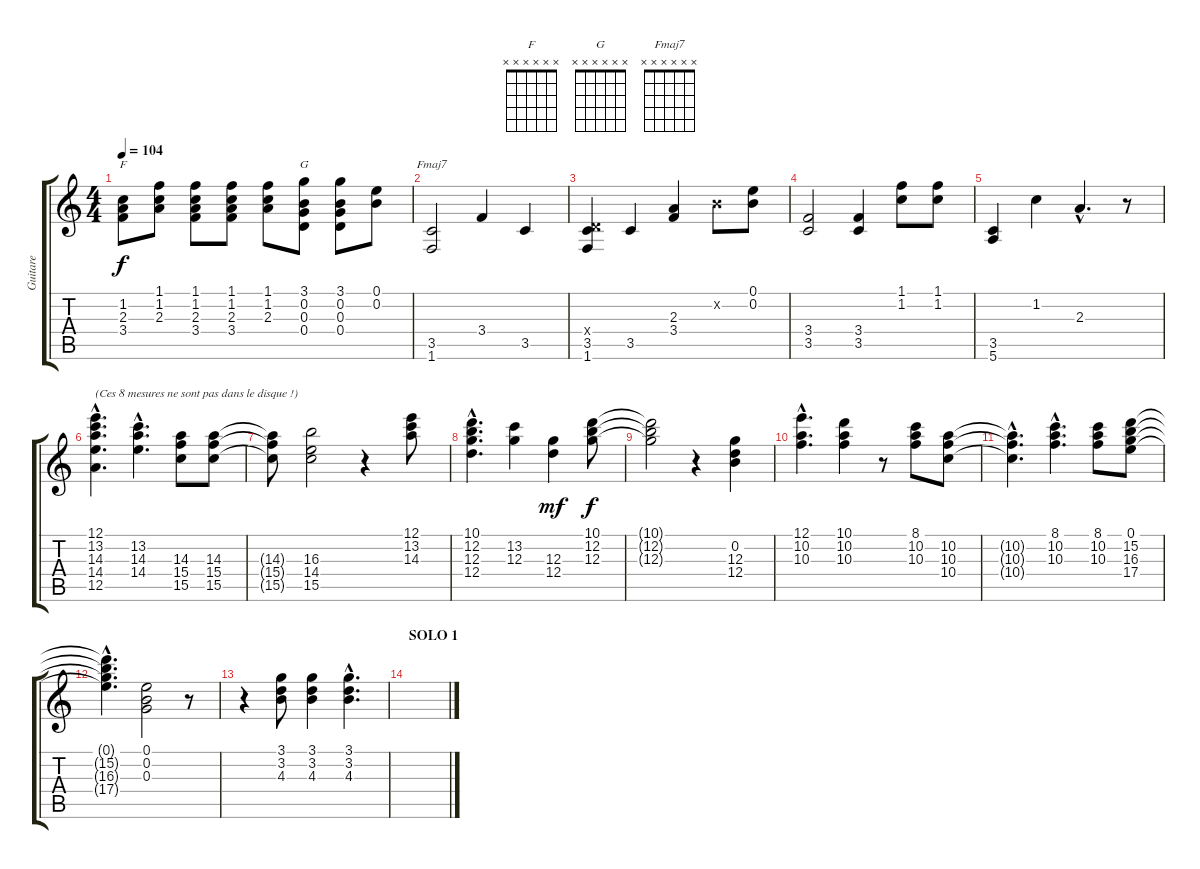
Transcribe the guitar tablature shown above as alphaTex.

\track ("Guitare" "Guitare") {instrument overdrivenguitar}
\staff {score tabs}
\tuning (E4 B3 G3 D3 A2 E2) {hide}
\chord ("F" x x x x x x) {firstfret 0}
\chord ("G" x x x x x x) {firstfret 0}
\chord ("Fmaj7" x x x x x x) {firstfret 0}
\ts (4 4)
\tempo 104
\clef g2
\ks c
(1.2 2.3 3.4).8{ch "F" dy f} (1.1 1.2 2.3).8 (1.1 1.2 2.3 3.4).8 (1.1 1.2 2.3 3.4).8 (1.1 1.2 2.3).8 (3.1 0.2 0.3 0.4).8{ch "G"} (3.1 0.2 0.3 0.4).8 (0.1 0.2).8 |
(3.5 1.6).2{ch "Fmaj7"} 3.4.4 3.5.4 |
(0.4{x} 3.5 1.6).4 3.5.4 (2.3 3.4).4 0.2{x}.8 (0.1 0.2).8 |
(3.4 3.5).2 (3.4 3.5).4 (1.1 1.2).8 (1.1 1.2).8 |
(3.5 5.6).4 1.2.4 2.3{hac}.4{d} r.8 |
(12.1{hac} 13.2{hac} 14.3{hac} 14.4{hac} 12.5{hac}).4{d txt "(Ces 8 mesures ne sont pas dans le disque !)"} (13.2{hac} 14.3{hac} 14.4{hac}).4{d} (14.3 15.4 15.5).8 (14.3 15.4 15.5).8 |
(14.3{t} 15.4{t} 15.5{t}).8 (16.3 14.4 15.5).2 r.4 (12.1 13.2 14.3).8 |
(10.1{hac} 12.2{hac} 12.3{hac} 12.4{hac}).4{d} (13.2 12.3).4 (12.3 12.4).4{dy mf} (10.1 12.2 12.3).8{dy f} |
(10.1{t} 12.2{t} 12.3{t}).2 r.4 (0.2 12.3 12.4).4 |
(12.1{hac} 10.2{hac} 10.3{hac}).4{d} (10.1 10.2 10.3).4 r.8 (8.1 10.2 10.3).8 (10.2 10.3 10.4).8 |
(10.2{hac t} 10.3{hac t} 10.4{hac t}).4{d} (8.1{hac} 10.2{hac} 10.3{hac}).4{d} (8.1 10.2 10.3).8 (0.1 15.2 16.3 17.4).8 |
(0.1{hac t} 15.2{hac t} 16.3{hac t} 17.4{hac t}).4{d} (0.1 0.2 0.3).2 r.8 |
r.4 (3.1 3.2 4.3).8 (3.1 3.2 4.3).4 (3.1{hac} 3.2{hac} 4.3{hac}).4{d} |
\section ("" "SOLO 1")
